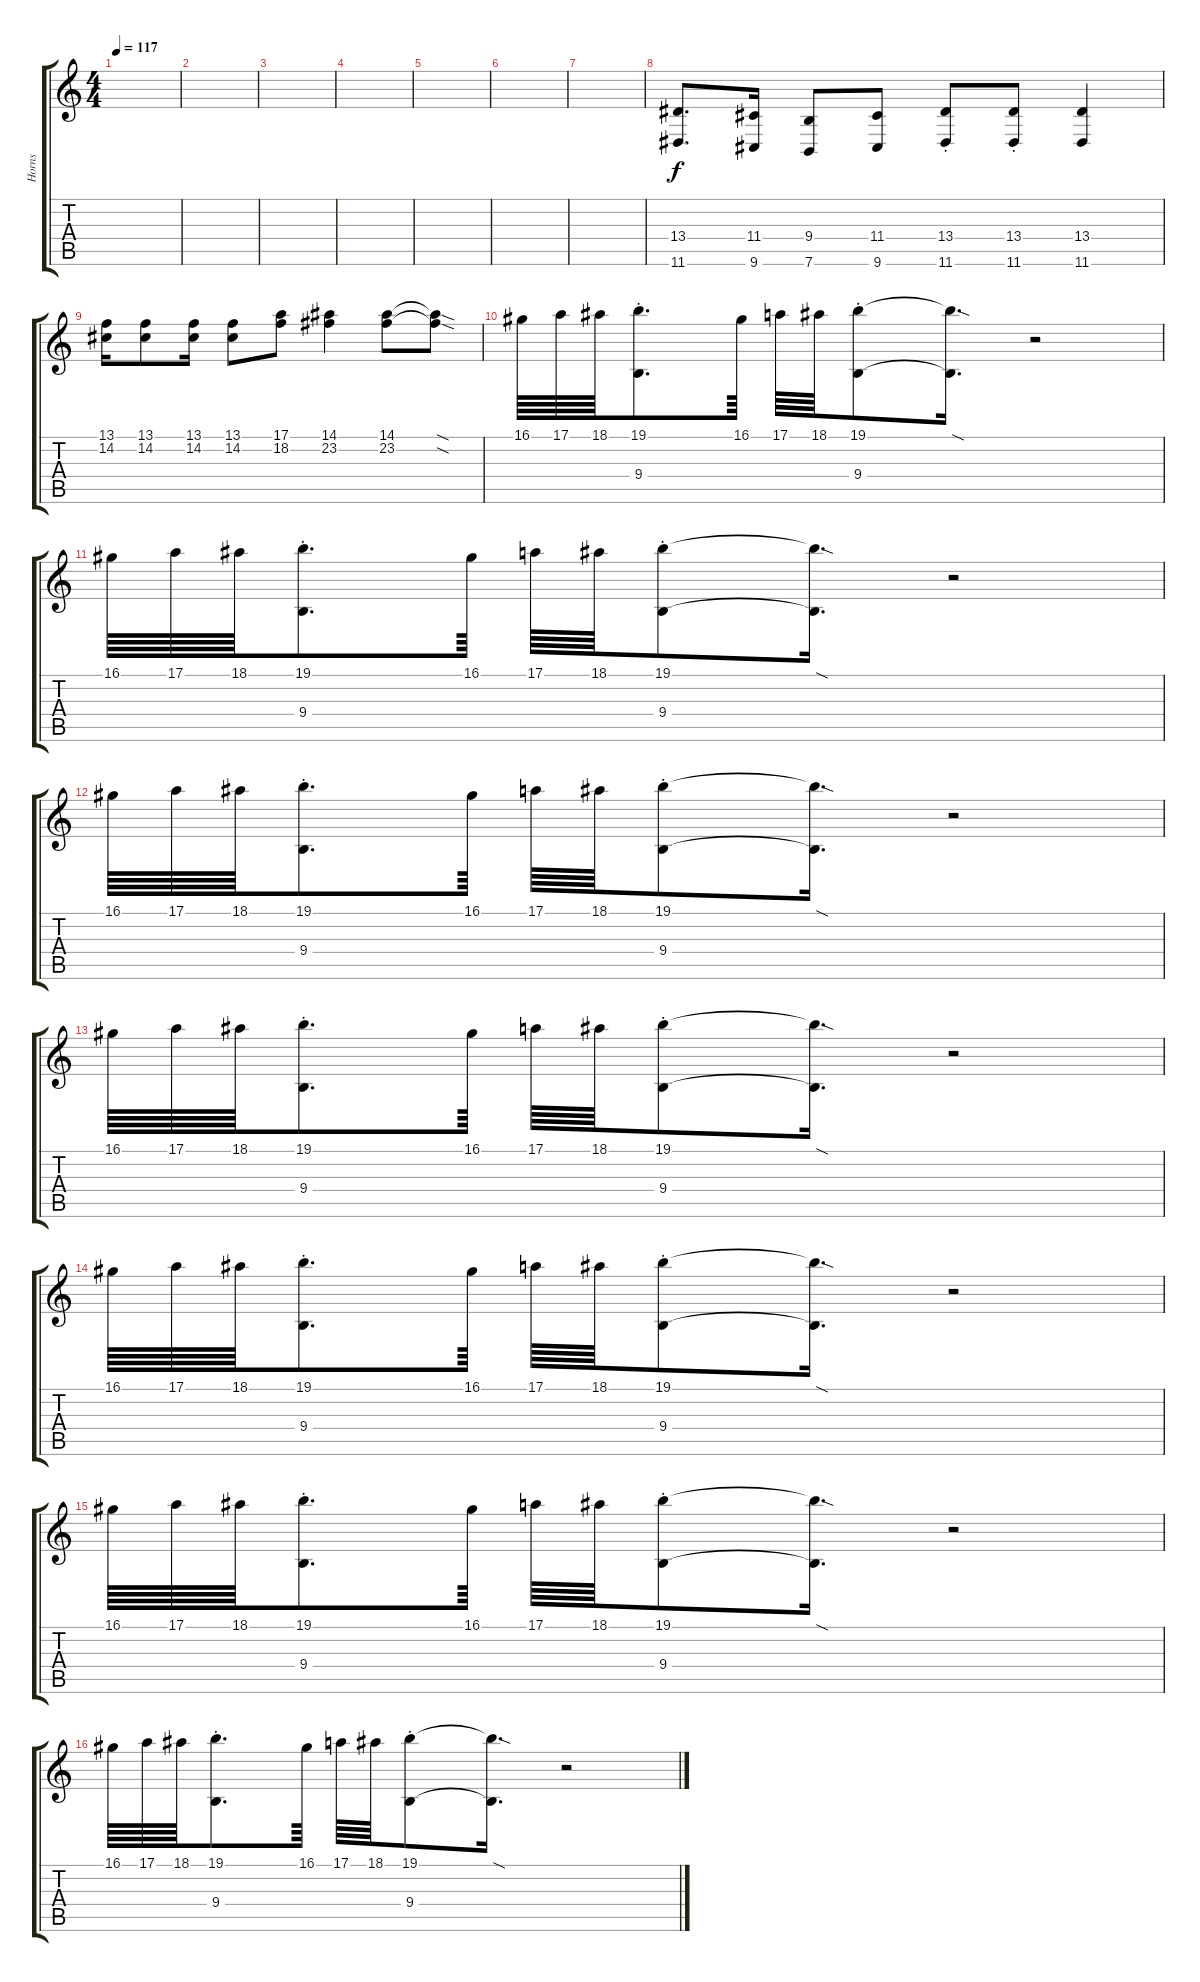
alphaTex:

\track ("Horns" "Horns") {instrument trumpet}
\staff {score tabs}
\tuning (E4 B3 G3 D3 A2 E2) {hide}
\ts (4 4)
\tempo 117
\clef g2
\ks c
|
|
|
|
|
|
|
(13.4 11.6).8{d} (11.4 9.6).16 (9.4 7.6).8 (11.4 9.6).8 (13.4{st} 11.6{st}).8 (13.4{st} 11.6{st}).8 (13.4 11.6).4 |
(13.1 14.2).16 (13.1 14.2).8 (13.1 14.2).16 (13.1 14.2).8 (17.1 18.2).8 (14.1 23.2).4 (14.1 23.2).8 (14.1{sod t} 23.2{sod t}).8 |
16.1.64 17.1.64 18.1.64 (19.1{st} 9.4).8{d} 16.1.64 17.1.64 18.1.64 (19.1{st} 9.4).8 (19.1{sod t} 9.4{t}).16{d} r.2 |
16.1.64 17.1.64 18.1.64 (19.1{st} 9.4).8{d} 16.1.64 17.1.64 18.1.64 (19.1{st} 9.4).8 (19.1{sod t} 9.4{t}).16{d} r.2 |
16.1.64 17.1.64 18.1.64 (19.1{st} 9.4).8{d} 16.1.64 17.1.64 18.1.64 (19.1{st} 9.4).8 (19.1{sod t} 9.4{t}).16{d} r.2 |
16.1.64 17.1.64 18.1.64 (19.1{st} 9.4).8{d} 16.1.64 17.1.64 18.1.64 (19.1{st} 9.4).8 (19.1{sod t} 9.4{t}).16{d} r.2 |
16.1.64 17.1.64 18.1.64 (19.1{st} 9.4).8{d} 16.1.64 17.1.64 18.1.64 (19.1{st} 9.4).8 (19.1{sod t} 9.4{t}).16{d} r.2 |
16.1.64 17.1.64 18.1.64 (19.1{st} 9.4).8{d} 16.1.64 17.1.64 18.1.64 (19.1{st} 9.4).8 (19.1{sod t} 9.4{t}).16{d} r.2 |
16.1.64 17.1.64 18.1.64 (19.1{st} 9.4).8{d} 16.1.64 17.1.64 18.1.64 (19.1{st} 9.4).8 (19.1{sod t} 9.4{t}).16{d} r.2
